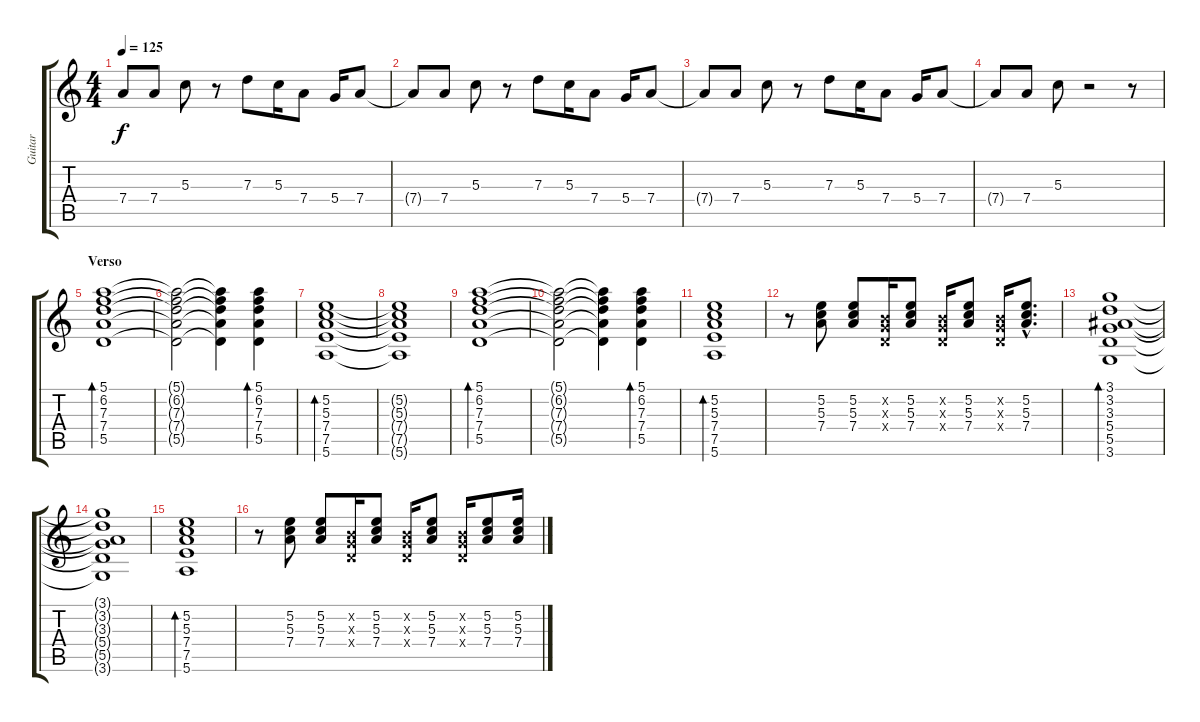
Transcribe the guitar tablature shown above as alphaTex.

\track ("Guitar" "Guitar") {instrument overdrivenguitar}
\staff {score tabs}
\tuning (E4 B3 G3 D3 A2 E2) {hide}
\ts (4 4)
\tempo 125
\clef g2
\ks c
7.4{t}.8{dy f} 7.4.8 5.3.8 r.8 7.3.8 5.3.16 7.4.8 5.4.16 7.4.8 |
7.4{t}.8 7.4.8 5.3.8 r.8 7.3.8 5.3.16 7.4.8 5.4.16 7.4.8 |
7.4{t}.8 7.4.8 5.3.8 r.8 7.3.8 5.3.16 7.4.8 5.4.16 7.4.8 |
7.4{t}.8 7.4.8 5.3.8 r.2 r.8 |
\section ("" "Verso")
(5.1 6.2 7.3 7.4 5.5).1{bd 120 instrument electricguitarclean} |
(5.1{t} 6.2{t} 7.3{t} 7.4{t} 5.5{t}).2 (5.1{t} 6.2{t} 7.3{t} 7.4{t} 5.5{t}).4 (5.1 6.2 7.3 7.4 5.5).4{bd 60} |
(5.2 5.3 7.4 7.5 5.6).1{bd 60} |
(5.2{t} 5.3{t} 7.4{t} 7.5{t} 5.6{t}).1 |
(5.1 6.2 7.3 7.4 5.5).1{bd 60} |
(5.1{t} 6.2{t} 7.3{t} 7.4{t} 5.5{t}).2 (5.1{t} 6.2{t} 7.3{t} 7.4{t} 5.5{t}).4 (5.1 6.2 7.3 7.4 5.5).4{bd 60} |
(5.2 5.3 7.4 7.5 5.6).1{bd 60} |
r.8 (5.2 5.3 7.4).8 (5.2 5.3 7.4).8 (0.2{x} 0.3{x} 0.4{x}).16 (5.2 5.3 7.4).8 (0.2{x} 0.3{x} 0.4{x}).16 (5.2 5.3 7.4).8 (0.2{x} 0.3{x} 0.4{x}).16 (5.2{hac} 5.3{hac} 7.4{hac}).8{d} |
(3.1 3.2 3.3 5.4 5.5 3.6).1{bd 240} |
(3.1{t} 3.2{t} 3.3{t} 5.4{t} 5.5{t} 3.6{t}).1 |
(5.2 5.3 7.4 7.5 5.6).1{bd 240} |
r.8 (5.2 5.3 7.4).8 (5.2 5.3 7.4).8 (0.2{x} 0.3{x} 0.4{x}).16 (5.2 5.3 7.4).8 (0.2{x} 0.3{x} 0.4{x}).16 (5.2 5.3 7.4).8 (0.2{x} 0.3{x} 0.4{x}).16 (5.2 5.3 7.4).8 (5.2 5.3 7.4).16
